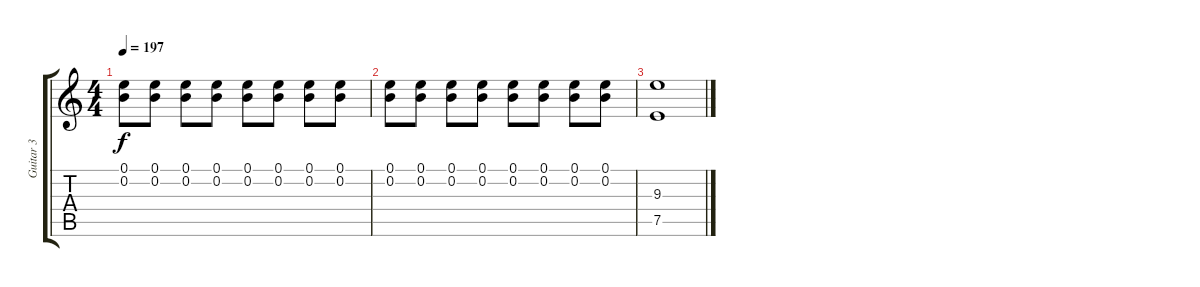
\track ("Guitar 3" "Guitar 3") {instrument overdrivenguitar}
\staff {score tabs}
\tuning (E4 B3 G3 D3 A2 E2) {hide}
\ts (4 4)
\tempo 197
\clef g2
\ks c
(0.1 0.2).8{dy f} (0.1 0.2).8 (0.1 0.2).8 (0.1 0.2).8 (0.1 0.2).8 (0.1 0.2).8 (0.1 0.2).8 (0.1 0.2).8 |
(0.1 0.2).8 (0.1 0.2).8 (0.1 0.2).8 (0.1 0.2).8 (0.1 0.2).8 (0.1 0.2).8 (0.1 0.2).8 (0.1 0.2).8 |
(9.3 7.5).1
